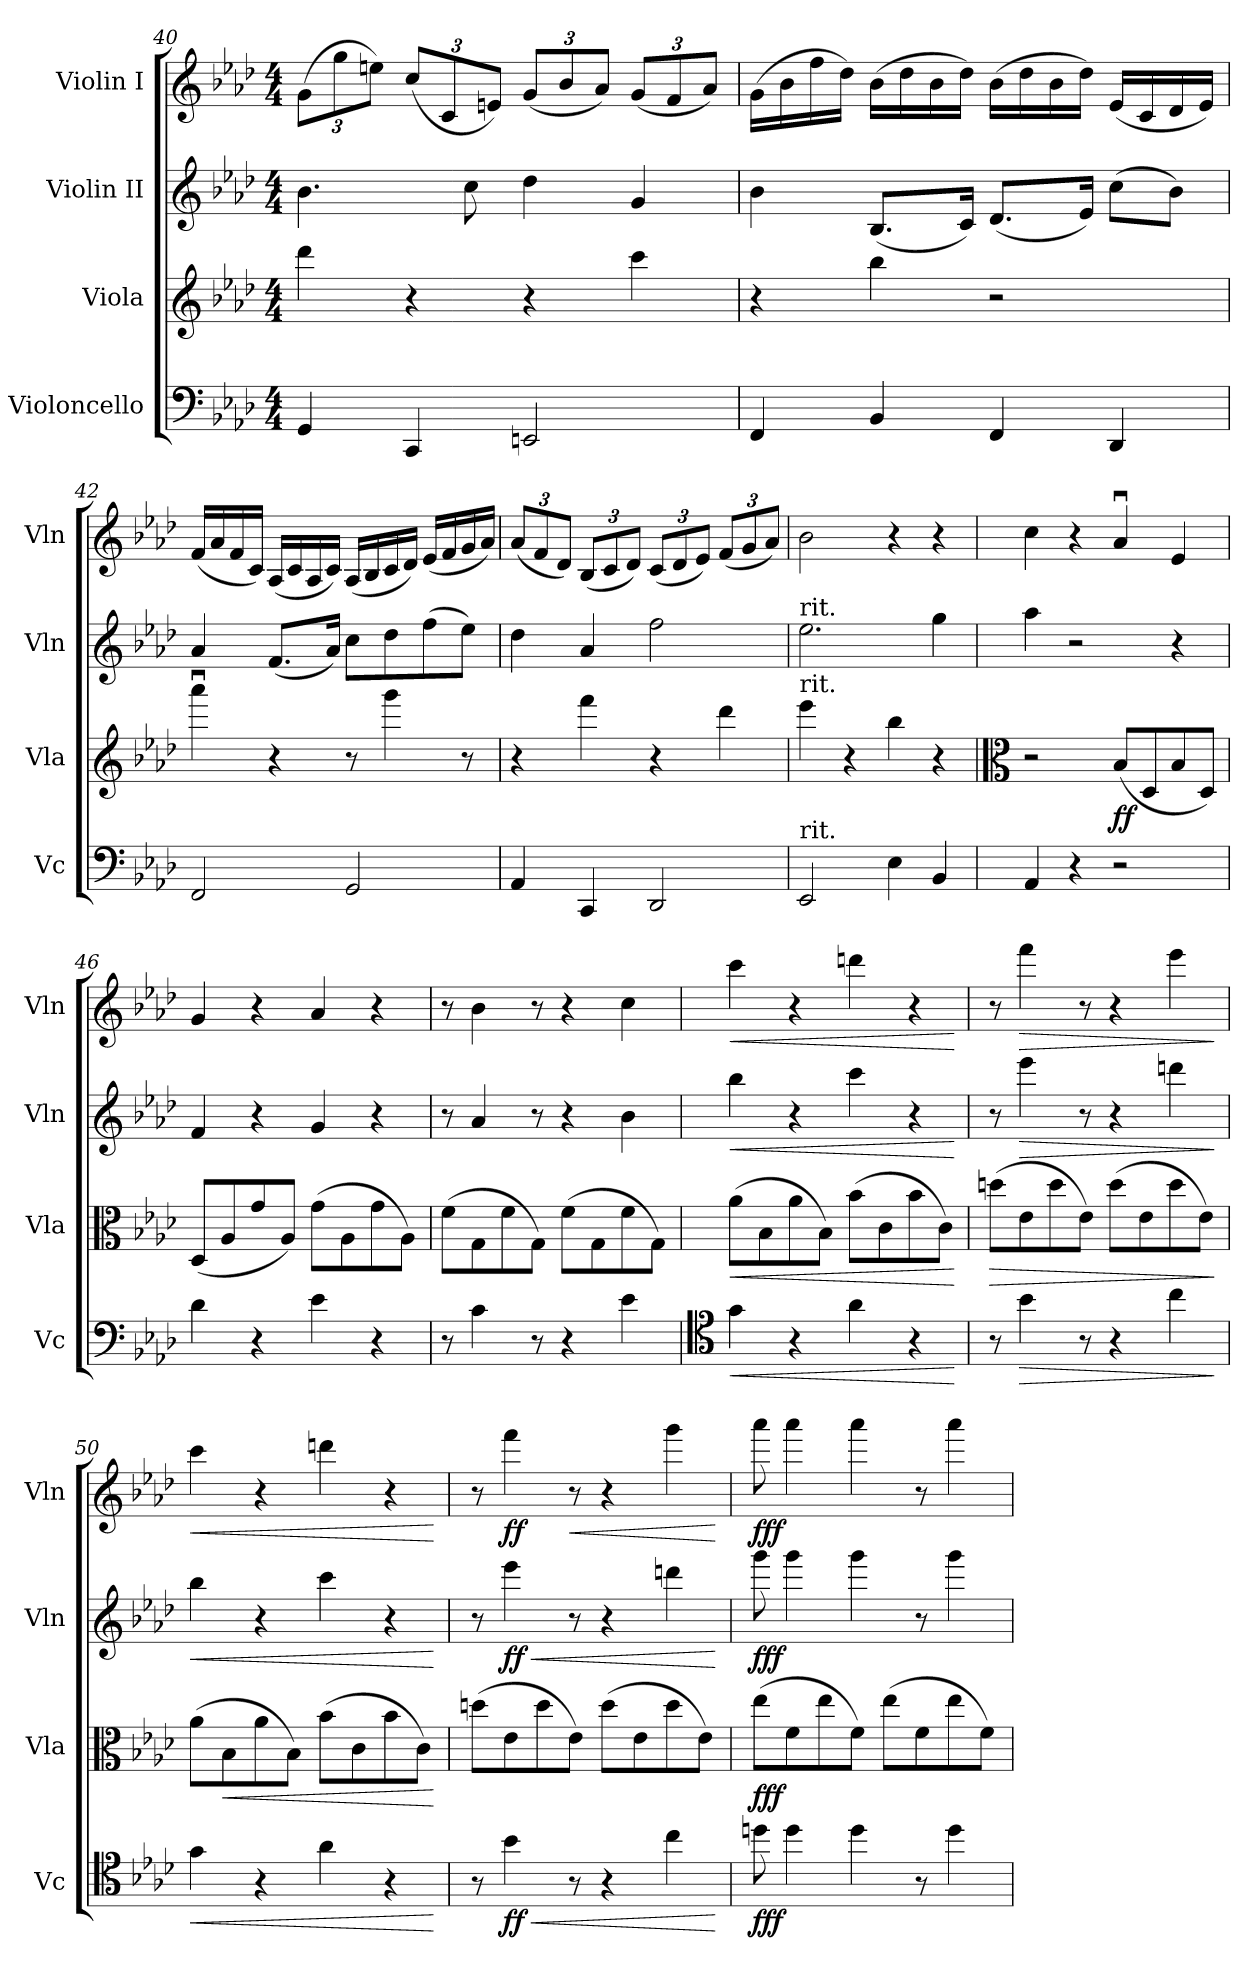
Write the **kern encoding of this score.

**kern	**dynam	**kern	**dynam	**kern	**dynam	**kern	**dynam
*part4	*part4	*part3	*part3	*part2	*part2	*part1	*part1
*staff4	*staff4	*staff3	*staff3	*staff2	*staff2	*staff1	*staff1
*I"Violoncello	*	*I"Viola	*	*I"Violin II	*	*I"Violin I	*
*I'Vc	*	*I'Vla	*	*I'Vln	*	*I'Vln	*
!!LO:LB:g=z
*clefF4	*	*clefG2	*	*clefG2	*	*clefG2	*
*k[b-e-a-d-]	*	*k[b-e-a-d-]	*	*k[b-e-a-d-]	*	*k[b-e-a-d-]	*
*M4/4	*	*M4/4	*	*M4/4	*	*M4/4	*
*	*	*	*	*	*	*Xbrackettup	*
=40	=40	=40	=40	=40	=40	=40	=40
4GG/	.	4ddd-\	.	4.b-\	.	(>12g\L	.
.	.	.	.	.	.	12gg\	.
.	.	.	.	.	.	12een\J)	.
4CC/	.	4r	.	.	.	(<12cc/L	.
.	.	.	.	.	.	12c/	.
.	.	.	.	8cc\	.	.	.
.	.	.	.	.	.	12en/J)	.
2EEn/	.	4r	.	4dd-\	.	(<12g/L	.
.	.	.	.	.	.	12b-/	.
.	.	.	.	.	.	12a-/J)	.
.	.	4ccc\	.	4g/	.	(<12g/L	.
.	.	.	.	.	.	12f/	.
.	.	.	.	.	.	12a-/J)	.
=41	=41	=41	=41	=41	=41	=41	=41
4FF/	.	4r	.	4b-\	.	(>16g\LL	.
.	.	.	.	.	.	16b-\	.
.	.	.	.	.	.	16ff\	.
.	.	.	.	.	.	16dd-\JJ)	.
4BB-/	.	4bb-\	.	(<8.B-/L	.	(>16b-\LL	.
.	.	.	.	.	.	16dd-\	.
.	.	.	.	.	.	16b-\	.
.	.	.	.	16c/Jk)	.	16dd-\JJ)	.
4FF/	.	2r	.	(<8.d-/L	.	(>16b-\LL	.
.	.	.	.	.	.	16dd-\	.
.	.	.	.	.	.	16b-\	.
.	.	.	.	16e-/Jk)	.	16dd-\JJ)	.
4DD-/	.	.	.	(>8cc\L	.	(<16e-/LL	.
.	.	.	.	.	.	16c/	.
.	.	.	.	8b-\J)	.	16d-/	.
.	.	.	.	.	.	16e-/JJ)	.
!!LO:PB:g=z
=42	=42	=42	=42	=42	=42	=42	=42
2FF/	.	4aaa-u\	.	4a-/	.	(<16f/LL	.
.	.	.	.	.	.	16a-/	.
.	.	.	.	.	.	16f/	.
.	.	.	.	.	.	16c/JJ)	.
.	.	4r	.	(<8.f/L	.	(<16A-/LL	.
.	.	.	.	.	.	16c/	.
.	.	.	.	.	.	16A-/	.
.	.	.	.	16a-/Jk)	.	16c/JJ)	.
2GG/	.	8r	.	8cc\L	.	(<16A-/LL	.
.	.	.	.	.	.	16B-/	.
.	.	4ggg\	.	8dd-\	.	16c/	.
.	.	.	.	.	.	16d-/JJ)	.
.	.	.	.	(>8ff\	.	(<16e-/LL	.
.	.	.	.	.	.	16f/	.
.	.	8r	.	8ee-\J)	.	16g/	.
.	.	.	.	.	.	16a-/JJ)	.
=43	=43	=43	=43	=43	=43	=43	=43
4AA-/	.	4r	.	4dd-\	.	(<12a-/L	.
.	.	.	.	.	.	12f/	.
.	.	.	.	.	.	12d-/J)	.
4CC/	.	4fff\	.	4a-/	.	(<12B-/L	.
.	.	.	.	.	.	12c/	.
.	.	.	.	.	.	12d-/J)	.
2DD-/	.	4r	.	2ff\	.	(<12c/L	.
.	.	.	.	.	.	12d-/	.
.	.	.	.	.	.	12e-/J)	.
.	.	4ddd-\	.	.	.	(<12f/L	.
.	.	.	.	.	.	12g/	.
.	.	.	.	.	.	12a-/J)	.
=44	=44	=44	=44	=44	=44	=44	=44
*	*	*	*	*	*	*MM100	*
!	!	!	!	!	!	!LO:TX:a:t=rit.	!
!	!	!	!	!LO:TX:a:t=rit.	!	!	!
!	!	!LO:TX:a:t=rit.	!	!	!	!	!
!LO:TX:a:t=rit.	!	!	!	!	!	!	!
*	*	*	*	*	*	*^	*
2EE-/	.	4eee-\	.	2.ee-\	.	2b-\	4ryy	.
*	*	*	*	*	*	*MM90	*	*
.	.	4r	.	.	.	.	2.ryy	.
*	*	*	*	*	*	*MM80	*	*
4E-\	.	4bb-\	.	.	.	4r	.	.
*	*	*	*	*	*	*MM70	*	*
4BB-/	.	4r	.	4gg\	.	4r	.	.
*	*	*	*	*	*	*v	*v	*
=45	=45	=45	=45	=45	=45	=45	=45
*	*	*clefC3	*	*	*	*	*
*	*	*	*	*	*	*^	*
!	!	!	!	!	!	!LO:TX:a:t=Slower	!	!
*	*	*	*	*	*	*v	*v	*
4AA-/	.	2r	.	4aa-\	.	4cc\	.
4r	.	.	.	2r	.	4r	.
!	!	!	!LO:DY:b	!	!	!	!
2r	.	(<8B-/L	ff	.	.	4a-u/	.
.	.	8D-/	.	.	.	.	.
.	.	8B-/	.	4r	.	4e-/	.
.	.	8D-/J)	.	.	.	.	.
!!LO:LB:g=z
=46	=46	=46	=46	=46	=46	=46	=46
4d-\	.	(<8D-/L	.	4f/	.	4g/	.
.	.	8A-/	.	.	.	.	.
4r	.	8g/	.	4r	.	4r	.
.	.	8A-/J)	.	.	.	.	.
4e-\	.	(>8g\L	.	4g/	.	4a-/	.
.	.	8A-\	.	.	.	.	.
4r	.	8g\	.	4r	.	4r	.
.	.	8A-\J)	.	.	.	.	.
=47	=47	=47	=47	=47	=47	=47	=47
8r	.	(>8f\L	.	8r	.	8r	.
4c\	.	8G\	.	4a-/	.	4b-\	.
.	.	8f\	.	.	.	.	.
8r	.	8G\J)	.	8r	.	8r	.
4r	.	(>8f\L	.	4r	.	4r	.
.	.	8G\	.	.	.	.	.
4e-\	.	8f\	.	4b-\	.	4cc\	.
.	.	8G\J)	.	.	.	.	.
=48	=48	=48	=48	=48	=48	=48	=48
*clefC4	*	*	*	*	*	*	*
!	!LO:HP:b	!	!LO:HP:b	!	!LO:HP:b	!	!LO:HP:b
4g\	<	(>8a-\L	<	4bb-\	<	4ccc\	<
.	.	8B-\	.	.	.	.	.
4r	.	8a-\	.	4r	.	4r	.
.	.	8B-\J)	.	.	.	.	.
4a-\	.	(>8b-\L	.	4ccc\	.	4dddn\	.
.	.	8c\	.	.	.	.	.
4r	.	8b-\	.	4r	.	4r	.
.	.	8c\J)	.	.	.	.	.
.	[	.	[	.	[	.	[
=49	=49	=49	=49	=49	=49	=49	=49
!	!	!	!LO:HP:b	!	!	!	!
8r	.	(>8ddn\L	>	8r	.	8r	.
!	!LO:HP:b	!	!	!	!LO:HP:b	!	!LO:HP:b
4b-\	>	8e-\	.	4eee-\	>	4fff\	>
.	.	8dd\	.	.	.	.	.
8r	.	8e-\J)	.	8r	.	8r	.
4r	.	(>8dd\L	.	4r	.	4r	.
.	.	8e-\	.	.	.	.	.
4cc\	.	8dd\	.	4dddn\	.	4eee-\	.
.	.	8e-\J)	.	.	.	.	.
.	]	.	]	.	]	.	]
=50	=50	=50	=50	=50	=50	=50	=50
!	!LO:HP:b	!	!	!	!LO:HP:b	!	!LO:HP:b
4g\	<	(>8a-\L	.	4bb-\	<	4ccc\	<
!	!	!	!LO:HP:b	!	!	!	!
.	.	8B-\	<	.	.	.	.
4r	.	8a-\	.	4r	.	4r	.
.	.	8B-\J)	.	.	.	.	.
4a-\	.	(>8b-\L	.	4ccc\	.	4dddn\	.
.	.	8c\	.	.	.	.	.
4r	.	8b-\	.	4r	.	4r	.
.	.	8c\J)	.	.	.	.	.
.	[	.	[	.	[	.	[
!!LO:PB:g=z
=51	=51	=51	=51	=51	=51	=51	=51
8r	.	(>8ddn\L	.	8r	.	8r	.
!	!LO:HP:b	!	!	!	!LO:HP:b	!	!
!	!LO:DY:n=1:b	!	!	!	!LO:DY:n=1:b	!	!LO:DY:b
4b-\	< ff	8e-\	.	4eee-\	< ff	4fff\	ff
.	.	8dd\	.	.	.	.	.
!	!	!	!	!	!	!	!LO:HP:b
8r	.	8e-\J)	.	8r	.	8r	<
4r	.	(>8dd\L	.	4r	.	4r	.
.	.	8e-\	.	.	.	.	.
4cc\	.	8dd\	.	4dddn\	.	4ggg\	.
.	.	8e-\J)	.	.	.	.	.
.	[	.	.	.	[	.	[
=52	=52	=52	=52	=52	=52	=52	=52
!	!LO:DY:b	!	!LO:DY:b	!	!LO:DY:b	!	!LO:DY:b
8ddn\	fff	(>8ee-\L	fff	8ggg\	fff	8aaa-\	fff
4dd\	.	8f\	.	4ggg\	.	4aaa-\	.
.	.	8ee-\	.	.	.	.	.
4dd\	.	8f\J)	.	4ggg\	.	4aaa-\	.
.	.	(>8ee-\L	.	.	.	.	.
8r	.	8f\	.	8r	.	8r	.
4dd\	.	8ee-\	.	4ggg\	.	4aaa-\	.
.	.	8f\J)	.	.	.	.	.
=	=	=	=	=	=	=	=
*-	*-	*-	*-	*-	*-	*-	*-
